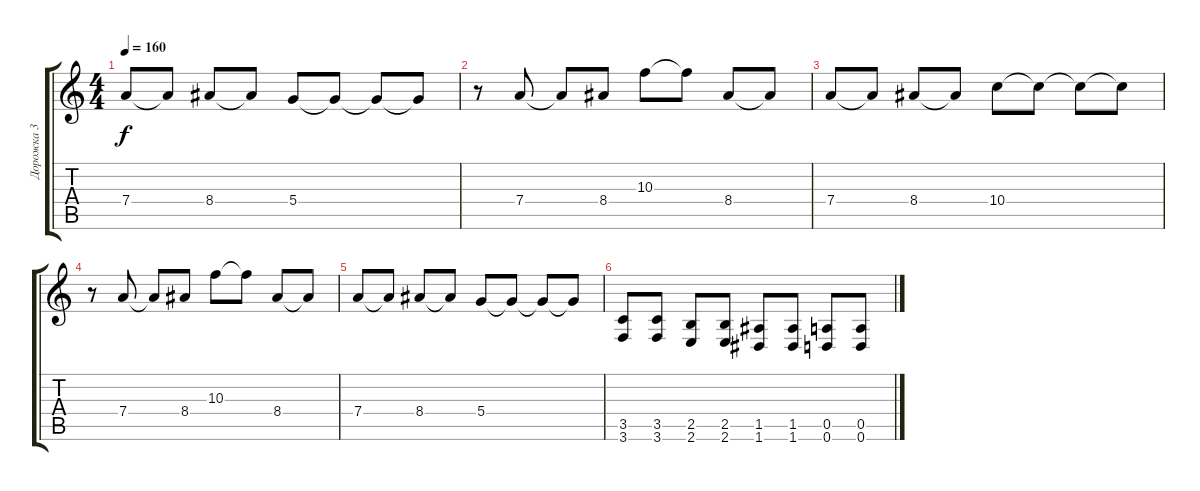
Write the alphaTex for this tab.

\track ("Дорожка 3" "Дорожка 3") {instrument overdrivenguitar}
\staff {score tabs}
\tuning (E4 B3 G3 D3 A2 D2) {hide}
\ts (4 4)
\tempo 160
\clef g2
\ks c
7.4.8{dy f} 7.4{t}.8 8.4.8 8.4{t}.8 5.4.8 5.4{t}.8 5.4{t}.8 5.4{t}.8 |
r.8 7.4.8 7.4{t}.8 8.4.8 10.3.8 10.3{t}.8 8.4.8 8.4{t}.8 |
7.4.8 7.4{t}.8 8.4.8 8.4{t}.8 10.4.8 10.4{t}.8 10.4{t}.8 10.4{t}.8 |
r.8 7.4.8 7.4{t}.8 8.4.8 10.3.8 10.3{t}.8 8.4.8 8.4{t}.8 |
7.4.8 7.4{t}.8 8.4.8 8.4{t}.8 5.4.8 5.4{t}.8 5.4{t}.8 5.4{t}.8 |
(3.5 3.6).8 (3.5 3.6).8 (2.5 2.6).8 (2.5 2.6).8 (1.5 1.6).8 (1.5 1.6).8 (0.5 0.6).8 (0.5 0.6).8
